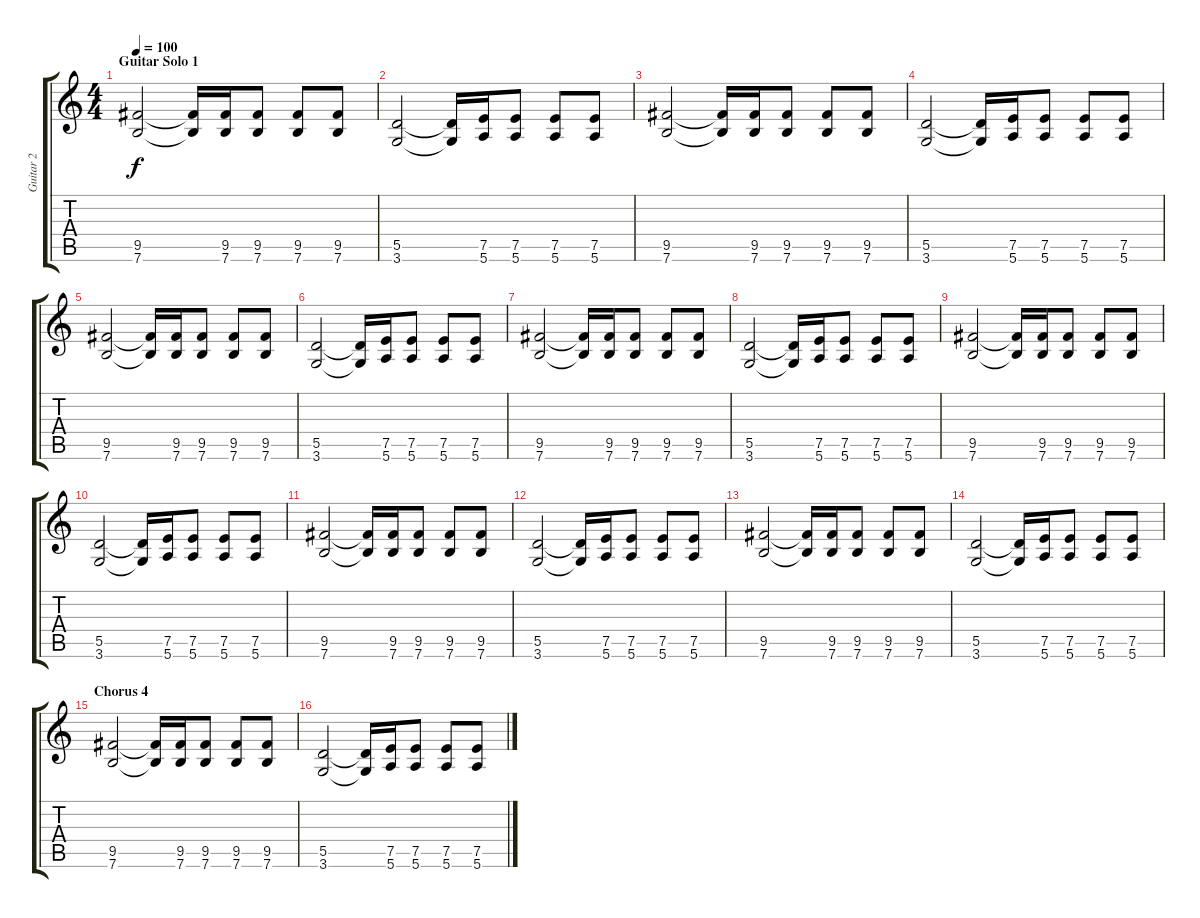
\track ("Guitar 2" "Guitar 2") {instrument electricguitarjazz}
\staff {score tabs}
\tuning (E4 B3 G3 D3 A2 E2) {hide}
\ts (4 4)
\section ("" "Guitar Solo 1")
\tempo 100
\clef g2
\ks c
(9.5 7.6).2{dy f instrument overdrivenguitar} (9.5{t} 7.6{t}).16 (9.5 7.6).16 (9.5 7.6).8 (9.5 7.6).8 (9.5 7.6).8 |
(5.5 3.6).2{instrument overdrivenguitar} (5.5{t} 3.6{t}).16 (7.5 5.6).16 (7.5 5.6).8 (7.5 5.6).8 (7.5 5.6).8 |
(9.5 7.6).2{instrument overdrivenguitar} (9.5{t} 7.6{t}).16 (9.5 7.6).16 (9.5 7.6).8 (9.5 7.6).8 (9.5 7.6).8 |
(5.5 3.6).2{instrument overdrivenguitar} (5.5{t} 3.6{t}).16 (7.5 5.6).16 (7.5 5.6).8 (7.5 5.6).8 (7.5 5.6).8 |
(9.5 7.6).2{instrument overdrivenguitar} (9.5{t} 7.6{t}).16 (9.5 7.6).16 (9.5 7.6).8 (9.5 7.6).8 (9.5 7.6).8 |
(5.5 3.6).2{instrument overdrivenguitar} (5.5{t} 3.6{t}).16 (7.5 5.6).16 (7.5 5.6).8 (7.5 5.6).8 (7.5 5.6).8 |
(9.5 7.6).2{instrument overdrivenguitar} (9.5{t} 7.6{t}).16 (9.5 7.6).16 (9.5 7.6).8 (9.5 7.6).8 (9.5 7.6).8 |
(5.5 3.6).2{instrument overdrivenguitar} (5.5{t} 3.6{t}).16 (7.5 5.6).16 (7.5 5.6).8 (7.5 5.6).8 (7.5 5.6).8 |
(9.5 7.6).2{instrument overdrivenguitar} (9.5{t} 7.6{t}).16 (9.5 7.6).16 (9.5 7.6).8 (9.5 7.6).8 (9.5 7.6).8 |
(5.5 3.6).2{instrument overdrivenguitar} (5.5{t} 3.6{t}).16 (7.5 5.6).16 (7.5 5.6).8 (7.5 5.6).8 (7.5 5.6).8 |
(9.5 7.6).2{instrument overdrivenguitar} (9.5{t} 7.6{t}).16 (9.5 7.6).16 (9.5 7.6).8 (9.5 7.6).8 (9.5 7.6).8 |
(5.5 3.6).2{instrument overdrivenguitar} (5.5{t} 3.6{t}).16 (7.5 5.6).16 (7.5 5.6).8 (7.5 5.6).8 (7.5 5.6).8 |
(9.5 7.6).2{instrument overdrivenguitar} (9.5{t} 7.6{t}).16 (9.5 7.6).16 (9.5 7.6).8 (9.5 7.6).8 (9.5 7.6).8 |
(5.5 3.6).2{instrument overdrivenguitar} (5.5{t} 3.6{t}).16 (7.5 5.6).16 (7.5 5.6).8 (7.5 5.6).8 (7.5 5.6).8 |
\section ("" "Chorus 4")
(9.5 7.6).2{instrument overdrivenguitar} (9.5{t} 7.6{t}).16 (9.5 7.6).16 (9.5 7.6).8 (9.5 7.6).8 (9.5 7.6).8 |
(5.5 3.6).2{instrument overdrivenguitar} (5.5{t} 3.6{t}).16 (7.5 5.6).16 (7.5 5.6).8 (7.5 5.6).8 (7.5 5.6).8
